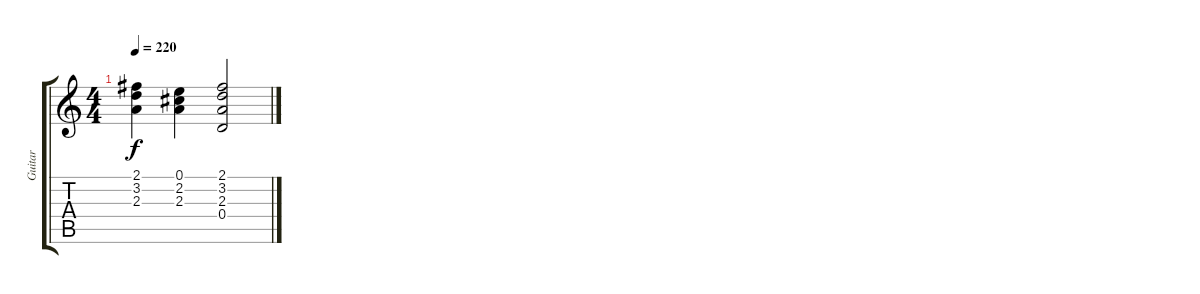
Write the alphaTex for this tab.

\track ("Guitar" "Guitar") {instrument acousticguitarnylon}
\staff {score tabs}
\tuning (E4 B3 G3 D3 A2 E2) {hide}
\ts (4 4)
\tempo 220
\clef g2
\ks c
(2.1{t} 3.2{t} 2.3{t}).4{dy f} (0.1 2.2 2.3).4 (2.1 3.2 2.3 0.4).2
